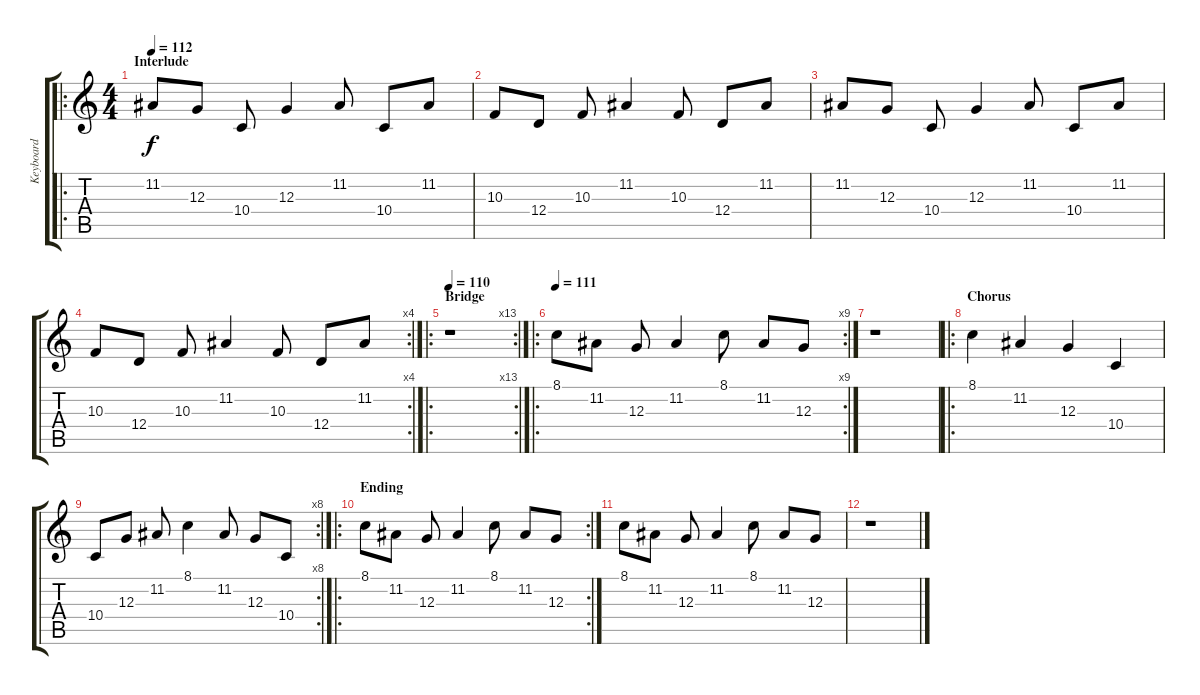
\track ("Keyboard" "Keyboard") {instrument electricgrandpiano}
\staff {score tabs}
\tuning (E4 B3 G3 D3 A2 E2) {hide}
\ro
\ts (4 4)
\section ("" "Interlude")
\tempo 112
\clef g2
\ks c
11.2.8{dy f} 12.3.8 10.4.8 12.3.4 11.2.8 10.4.8 11.2.8 |
10.3.8 12.4.8 10.3.8 11.2.4 10.3.8 12.4.8 11.2.8 |
11.2.8 12.3.8 10.4.8 12.3.4 11.2.8 10.4.8 11.2.8 |
\rc 4
10.3.8 12.4.8 10.3.8 11.2.4 10.3.8 12.4.8 11.2.8 |
\ro
\rc 13
\section ("" "Bridge")
\tempo 110
r.1 |
\ro
\rc 9
\tempo 111
8.1.8 11.2.8 12.3.8 11.2.4 8.1.8 11.2.8 12.3.8 |
r.1 |
\ro
\section ("" "Chorus")
8.1.4 11.2.4 12.3.4 10.4.4 |
\rc 8
10.4.8 12.3.8 11.2.8 8.1.4 11.2.8 12.3.8 10.4.8 |
\ro
\rc 2
\section ("" "Ending")
8.1.8 11.2.8 12.3.8 11.2.4 8.1.8 11.2.8 12.3.8 |
8.1.8 11.2.8 12.3.8 11.2.4 8.1.8 11.2.8 12.3.8 |
r.1
